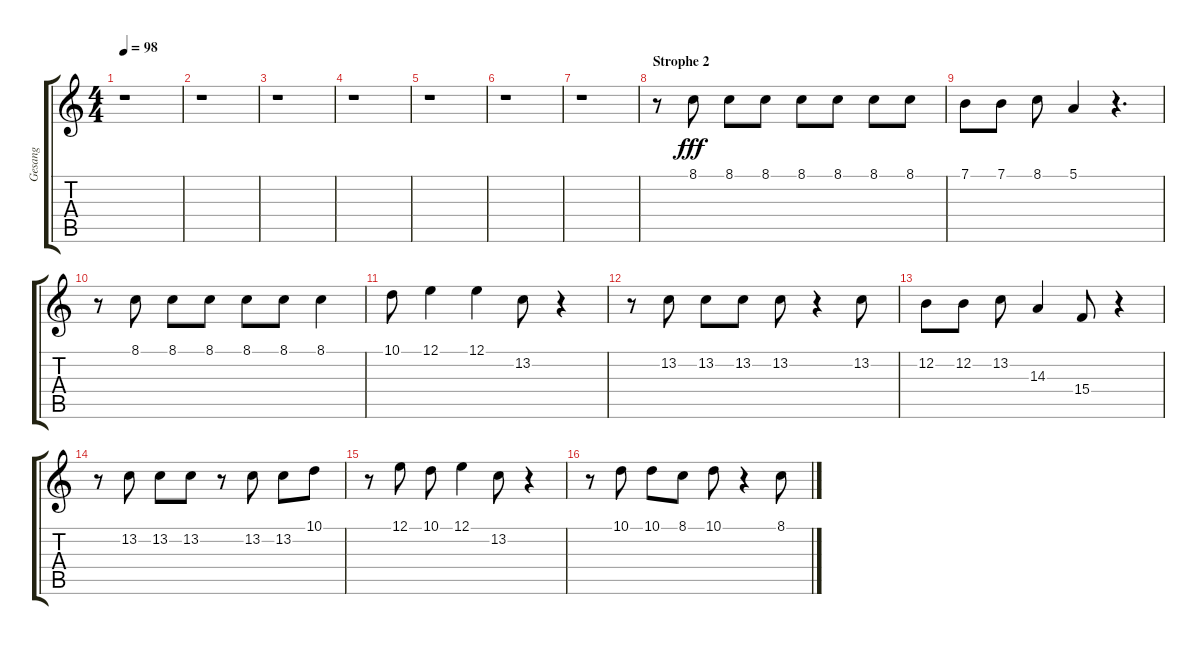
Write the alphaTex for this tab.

\track ("Gesang" "Gesang") {instrument tenorsax}
\staff {score tabs}
\tuning (E4 B3 G3 D3 A2 E2) {hide}
\ts (4 4)
\tempo 98
\clef g2
\ks c
r.1{dy fff} |
r.1 |
r.1 |
r.1 |
r.1 |
r.1 |
r.1 |
\section ("" "Strophe 2")
r.8 8.1.8 8.1.8 8.1.8 8.1.8 8.1.8 8.1.8 8.1.8 |
7.1.8 7.1.8 8.1.8 5.1.4 r.4{d} |
r.8 8.1.8 8.1.8 8.1.8 8.1.8 8.1.8 8.1.4 |
10.1.8 12.1.4 12.1.4 13.2.8 r.4 |
r.8 13.2.8 13.2.8 13.2.8 13.2.8 r.4 13.2.8 |
12.2.8 12.2.8 13.2.8 14.3.4 15.4.8 r.4 |
r.8 13.2.8 13.2.8 13.2.8 r.8 13.2.8 13.2.8 10.1.8 |
r.8 12.1.8 10.1.8 12.1.4 13.2.8 r.4 |
r.8 10.1.8 10.1.8 8.1.8 10.1.8 r.4 8.1.8
